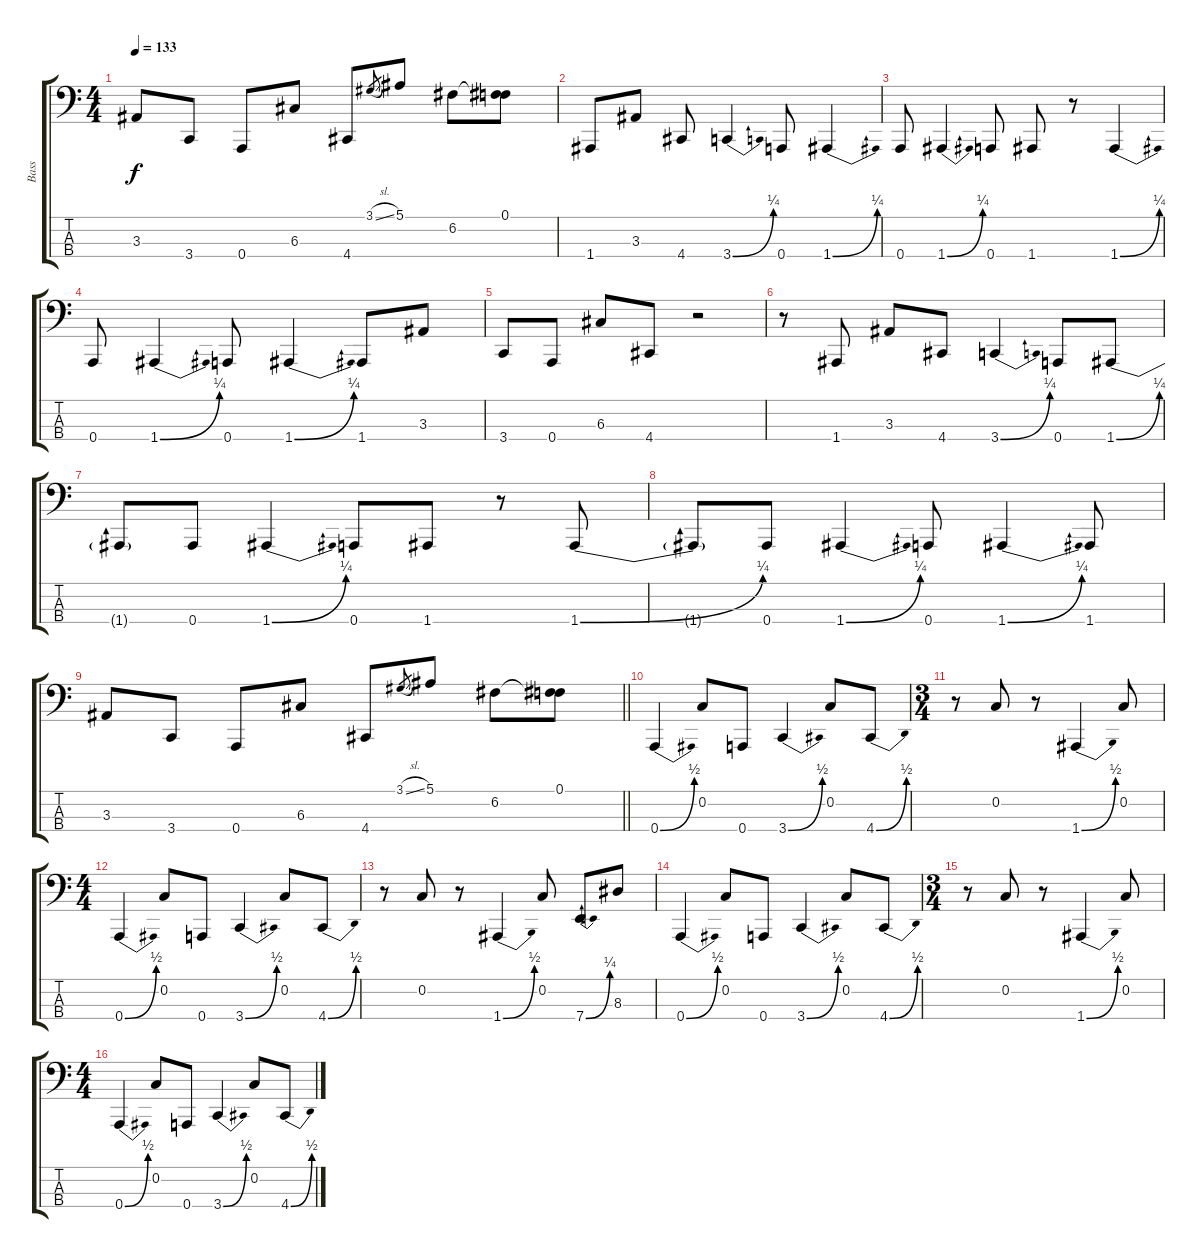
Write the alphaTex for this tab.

\track ("Bass" "Bass") {instrument electricbasspick}
\staff {score tabs}
\tuning (F2 C2 G1 A0) {hide}
\ts (4 4)
\tempo 133
\clef f4
\ks c
3.3.8{dy f} 3.4.8 0.4.8 6.3.8 4.4.8 3.1{sl}.8{gr} 5.1.8 6.2.8 (0.1 6.2{t}).8 |
1.4.8 3.3.8 4.4.8 3.4{be (bend 0 0 60 1)}.4 0.4.8 1.4{be (bend 0 0 60 1)}.4 |
0.4.8 1.4{be (bend 0 0 60 1)}.4 0.4.8 1.4.8 r.8 1.4{be (bend 0 0 60 1)}.4 |
0.4.8 1.4{be (bend 0 0 60 1)}.4 0.4.8 1.4{be (bend 0 0 60 1)}.4 1.4.8 3.3.8 |
3.4.8 0.4.8 6.3.8 4.4.8 r.2 |
r.8 1.4.8 3.3.8 4.4.8 3.4{be (bend 0 0 60 1)}.4 0.4.8 1.4{be (bend 0 0 60 1)}.8 |
1.4{t}.8 0.4.8 1.4{be (bend 0 0 60 1)}.4 0.4.8 1.4.8 r.8 1.4{be (bend 0 0 60 1)}.8 |
1.4{t}.8 0.4.8 1.4{be (bend 0 0 60 1)}.4 0.4.8 1.4{be (bend 0 0 60 1)}.4 1.4.8 |
\barLineRight lightlight
3.3.8 3.4.8 0.4.8 6.3.8 4.4.8 3.1{sl}.8{gr} 5.1.8 6.2.8 (0.1 6.2{t}).8 |
\section ("" "")
0.4{be (bend 0 0 60 2)}.4 0.2.8 0.4.8 3.4{be (bend 0 0 60 2)}.4 0.2.8 4.4{be (bend 0 0 60 2)}.8 |
\ts (3 4)
r.8 0.2.8 r.8 1.4{be (bend 0 0 60 2)}.4 0.2.8 |
\ts (4 4)
0.4{be (bend 0 0 60 2)}.4 0.2.8 0.4.8 3.4{be (bend 0 0 60 2)}.4 0.2.8 4.4{be (bend 0 0 60 2)}.8 |
r.8 0.2.8 r.8 1.4{be (bend 0 0 60 2)}.4 0.2.8 7.4{be (bend 0 0 60 1)}.8 8.3.8 |
0.4{be (bend 0 0 60 2)}.4 0.2.8 0.4.8 3.4{be (bend 0 0 60 2)}.4 0.2.8 4.4{be (bend 0 0 60 2)}.8 |
\ts (3 4)
r.8 0.2.8 r.8 1.4{be (bend 0 0 60 2)}.4 0.2.8 |
\ts (4 4)
0.4{be (bend 0 0 60 2)}.4 0.2.8 0.4.8 3.4{be (bend 0 0 60 2)}.4 0.2.8 4.4{be (bend 0 0 60 2)}.8
